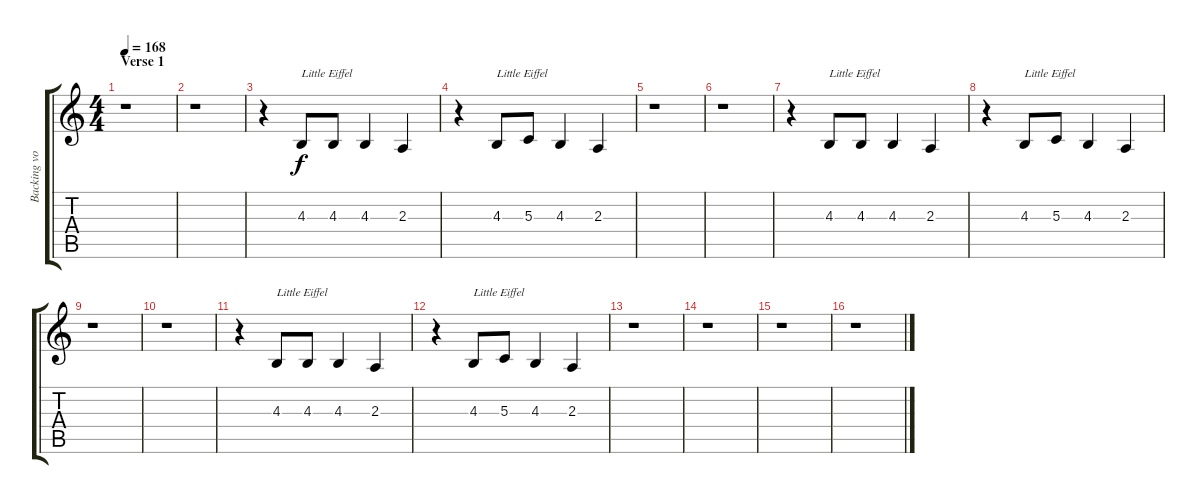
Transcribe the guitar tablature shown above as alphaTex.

\track ("Backing vocals" "Backing vo") {instrument flute}
\staff {score tabs}
\tuning (E4 B3 G3 D3 A2 E2) {hide}
\ts (4 4)
\section ("" "Verse 1")
\tempo 168
\clef g2
\ks c
r.1{dy f instrument flute} |
r.1 |
r.4 4.3.8{txt "Little Eiffel"} 4.3.8 4.3.4 2.3.4 |
r.4 4.3.8{txt "Little Eiffel"} 5.3.8 4.3.4 2.3.4 |
r.1 |
r.1 |
r.4 4.3.8{txt "Little Eiffel"} 4.3.8 4.3.4 2.3.4 |
r.4 4.3.8{txt "Little Eiffel"} 5.3.8 4.3.4 2.3.4 |
r.1 |
r.1 |
r.4 4.3.8{txt "Little Eiffel"} 4.3.8 4.3.4 2.3.4 |
r.4 4.3.8{txt "Little Eiffel"} 5.3.8 4.3.4 2.3.4 |
r.1 |
r.1 |
r.1 |
r.1
